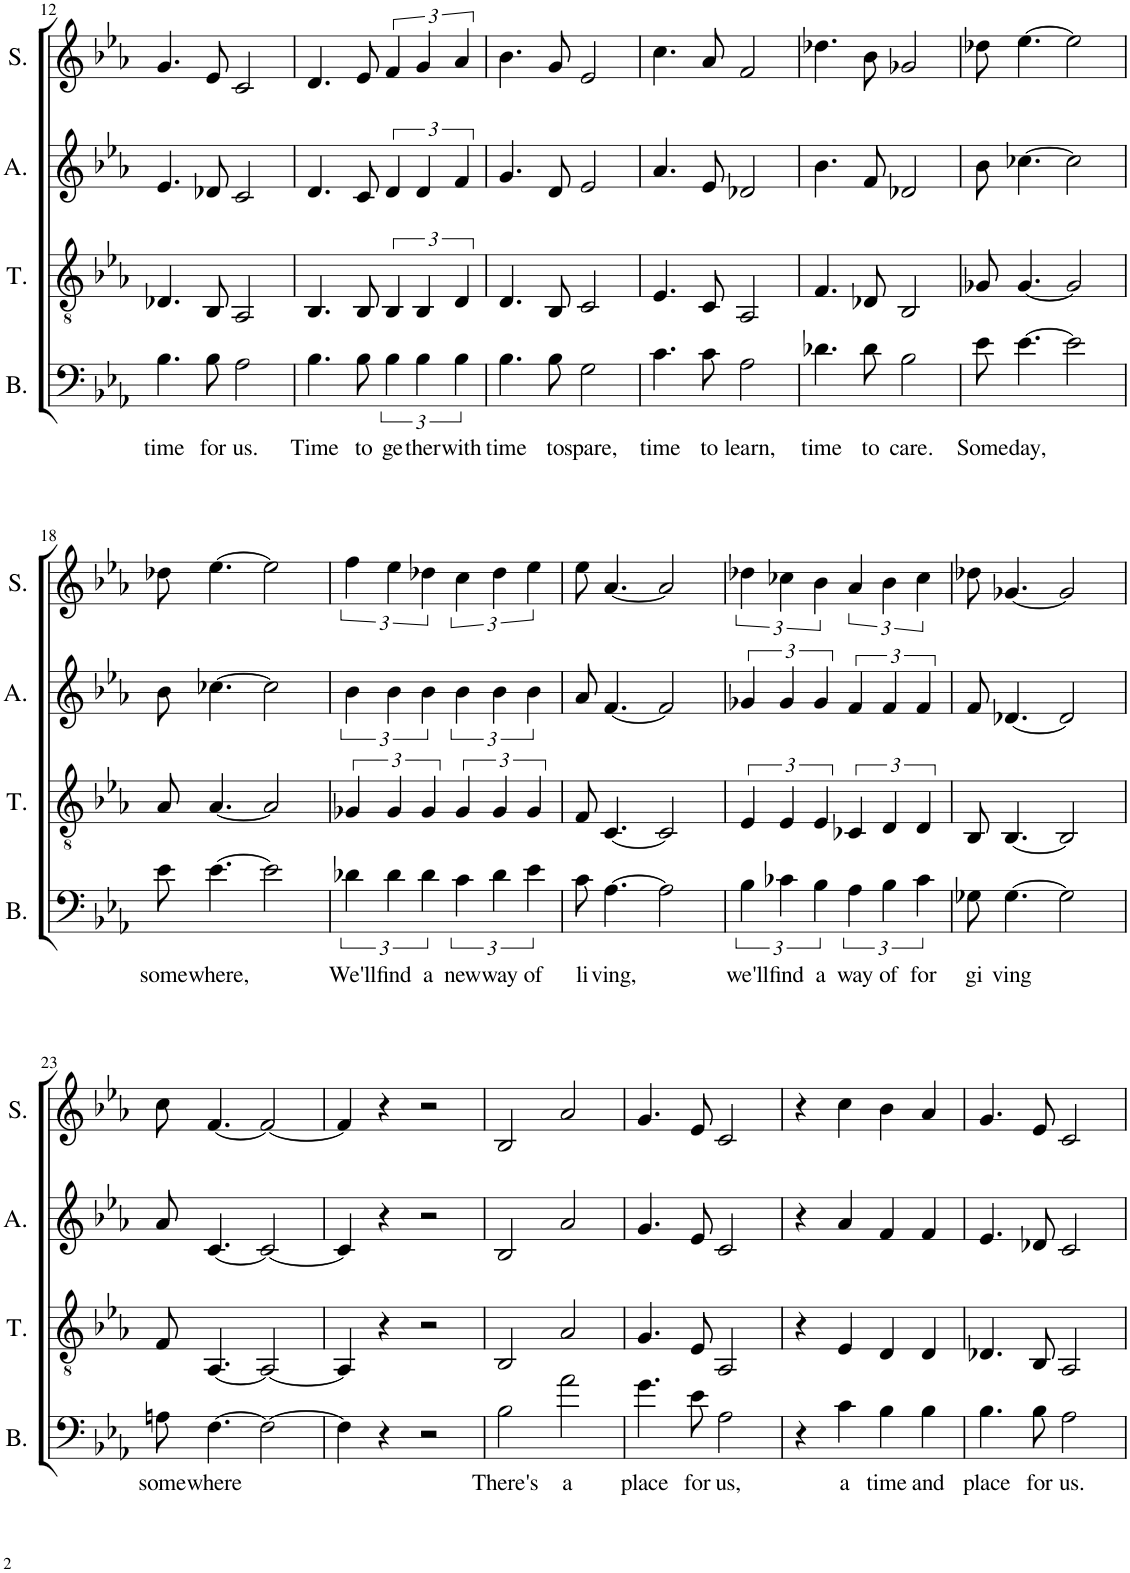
**kern	**text	**kern	**kern	**kern
*part4	*part4	*part3	*part2	*part1
*staff4	*staff4	*staff3	*staff2	*staff1
*I"Bass	*	*I"Tenor	*I"Alto	*I"Soprano
*I'B.	*	*I'T.	*I'A.	*I'S.
!!LO:PB:g=z
*clefF4	*	*clefGv2	*clefG2	*clefG2
*k[b-e-a-]	*	*k[b-e-a-]	*k[b-e-a-]	*k[b-e-a-]
*M4/4	*	*M4/4	*M4/4	*M4/4
=12	=12	=12	=12	=12
!	!LO:LY:b	!	!	!
4.B-\	time	4.D-X/	4.e-/	4.g/
!	!LO:LY:b	!	!	!
8B-\	for	8BB-/	8d-X/	8e-/
!	!LO:LY:b	!	!	!
2A-\	us.	2AA-/	2c/	2c/
=13	=13	=13	=13	=13
!	!LO:LY:b	!	!	!
4.B-\	Time	4.BB-/	4.d/	4.d/
!	!LO:LY:b	!	!	!
8B-\	to	8BB-/	8c/	8e-/
!	!LO:LY:b	!	!	!
6B-\	ge	6BB-/	6d/	6f/
!	!LO:LY:b	!	!	!
6B-\	ther	6BB-/	6d/	6g/
!	!LO:LY:b	!	!	!
6B-\	with	6D/	6f/	6a-/
=14	=14	=14	=14	=14
!	!LO:LY:b	!	!	!
4.B-\	time	4.D/	4.g/	4.b-\
!	!LO:LY:b	!	!	!
8B-\	to	8BB-/	8d/	8g/
!	!LO:LY:b	!	!	!
2G\	spare,	2C/	2e-/	2e-/
=15	=15	=15	=15	=15
!	!LO:LY:b	!	!	!
4.c\	time	4.E-/	4.a-/	4.cc\
!	!LO:LY:b	!	!	!
8c\	to	8C/	8e-/	8a-/
!	!LO:LY:b	!	!	!
2A-\	learn,	2AA-/	2d-X/	2f/
=16	=16	=16	=16	=16
!	!LO:LY:b	!	!	!
4.d-X\	time	4.F/	4.b-\	4.dd-X\
!	!LO:LY:b	!	!	!
8d-\	to	8D-X/	8f/	8b-\
!	!LO:LY:b	!	!	!
2B-\	care.	2BB-/	2d-X/	2g-X/
=17	=17	=17	=17	=17
!	!LO:LY:b	!	!	!
8e-\	Some	8G-X/	8b-\	8dd-X\
!	!LO:LY:b	!	!	!
[4.e-\	day,	[4.G-/	[4.cc-X\	[4.ee-\
2e-\]	.	2G-/]	2cc-\]	2ee-\]
!!LO:LB:g=z
=18	=18	=18	=18	=18
!	!LO:LY:b	!	!	!
8e-\	some	8A-/	8b-\	8dd-X\
!	!LO:LY:b	!	!	!
[4.e-\	where,	[4.A-/	[4.cc-X\	[4.ee-\
2e-\]	.	2A-/]	2cc-\]	2ee-\]
=19	=19	=19	=19	=19
!	!LO:LY:b	!	!	!
6d-X\	We'll	6G-X/	6b-\	6ff\
!	!LO:LY:b	!	!	!
6d-\	find	6G-/	6b-\	6ee-\
!	!LO:LY:b	!	!	!
6d-\	a	6G-/	6b-\	6dd-X\
!	!LO:LY:b	!	!	!
6c\	new	6G-/	6b-\	6cc\
!	!LO:LY:b	!	!	!
6d-\	way	6G-/	6b-\	6dd-\
!	!LO:LY:b	!	!	!
6e-\	of	6G-/	6b-\	6ee-\
=20	=20	=20	=20	=20
!	!LO:LY:b	!	!	!
8c\	li	8F/	8a-/	8ee-\
!	!LO:LY:b	!	!	!
[4.A-\	ving,	[4.C/	[4.f/	[4.a-/
2A-\]	.	2C/]	2f/]	2a-/]
=21	=21	=21	=21	=21
!	!LO:LY:b	!	!	!
6B-\	we'll	6E-/	6g-X/	6dd-X\
!	!LO:LY:b	!	!	!
6c-X\	find	6E-/	6g-/	6cc-X\
!	!LO:LY:b	!	!	!
6B-\	a	6E-/	6g-/	6b-\
!	!LO:LY:b	!	!	!
6A-\	way	6C-X/	6f/	6a-/
!	!LO:LY:b	!	!	!
6B-\	of	6D/	6f/	6b-\
!	!LO:LY:b	!	!	!
6c-\	for	6D/	6f/	6cc-\
=22	=22	=22	=22	=22
!	!LO:LY:b	!	!	!
8G-X\	gi	8BB-/	8f/	8dd-X\
!	!LO:LY:b	!	!	!
[4.G-\	ving	[4.BB-/	[4.d-X/	[4.g-X/
2G-\]	.	2BB-/]	2d-/]	2g-/]
!!LO:LB:g=z
=23	=23	=23	=23	=23
!	!LO:LY:b	!	!	!
8An\	some	8F/	8a-/	8cc\
!	!LO:LY:b	!	!	!
[4.F\	where	[4.AA-/	[4.c/	[4.f/
2F\_	.	2AA-/_	2c/_	2f/_
=24	=24	=24	=24	=24
4F\]	.	4AA-/]	4c/]	4f/]
4r	.	4r	4r	4r
2r	.	2r	2r	2r
=25	=25	=25	=25	=25
!	!LO:LY:b	!	!	!
2B-\	There's	2BB-/	2B-/	2B-/
!	!LO:LY:b	!	!	!
2a-\	a	2A-/	2a-/	2a-/
=26	=26	=26	=26	=26
!	!LO:LY:b	!	!	!
4.g\	place	4.G/	4.g/	4.g/
!	!LO:LY:b	!	!	!
8e-\	for	8E-/	8e-/	8e-/
!	!LO:LY:b	!	!	!
2A-\	us,	2AA-/	2c/	2c/
=27	=27	=27	=27	=27
4r	.	4r	4r	4r
!	!LO:LY:b	!	!	!
4c\	a	4E-/	4a-/	4cc\
!	!LO:LY:b	!	!	!
4B-\	time	4D/	4f/	4b-\
!	!LO:LY:b	!	!	!
4B-\	and	4D/	4f/	4a-/
=28	=28	=28	=28	=28
!	!LO:LY:b	!	!	!
4.B-\	place	4.D-X/	4.e-/	4.g/
!	!LO:LY:b	!	!	!
8B-\	for	8BB-/	8d-X/	8e-/
!	!LO:LY:b	!	!	!
2A-\	us.	2AA-/	2c/	2c/
=	=	=	=	=
*-	*-	*-	*-	*-
